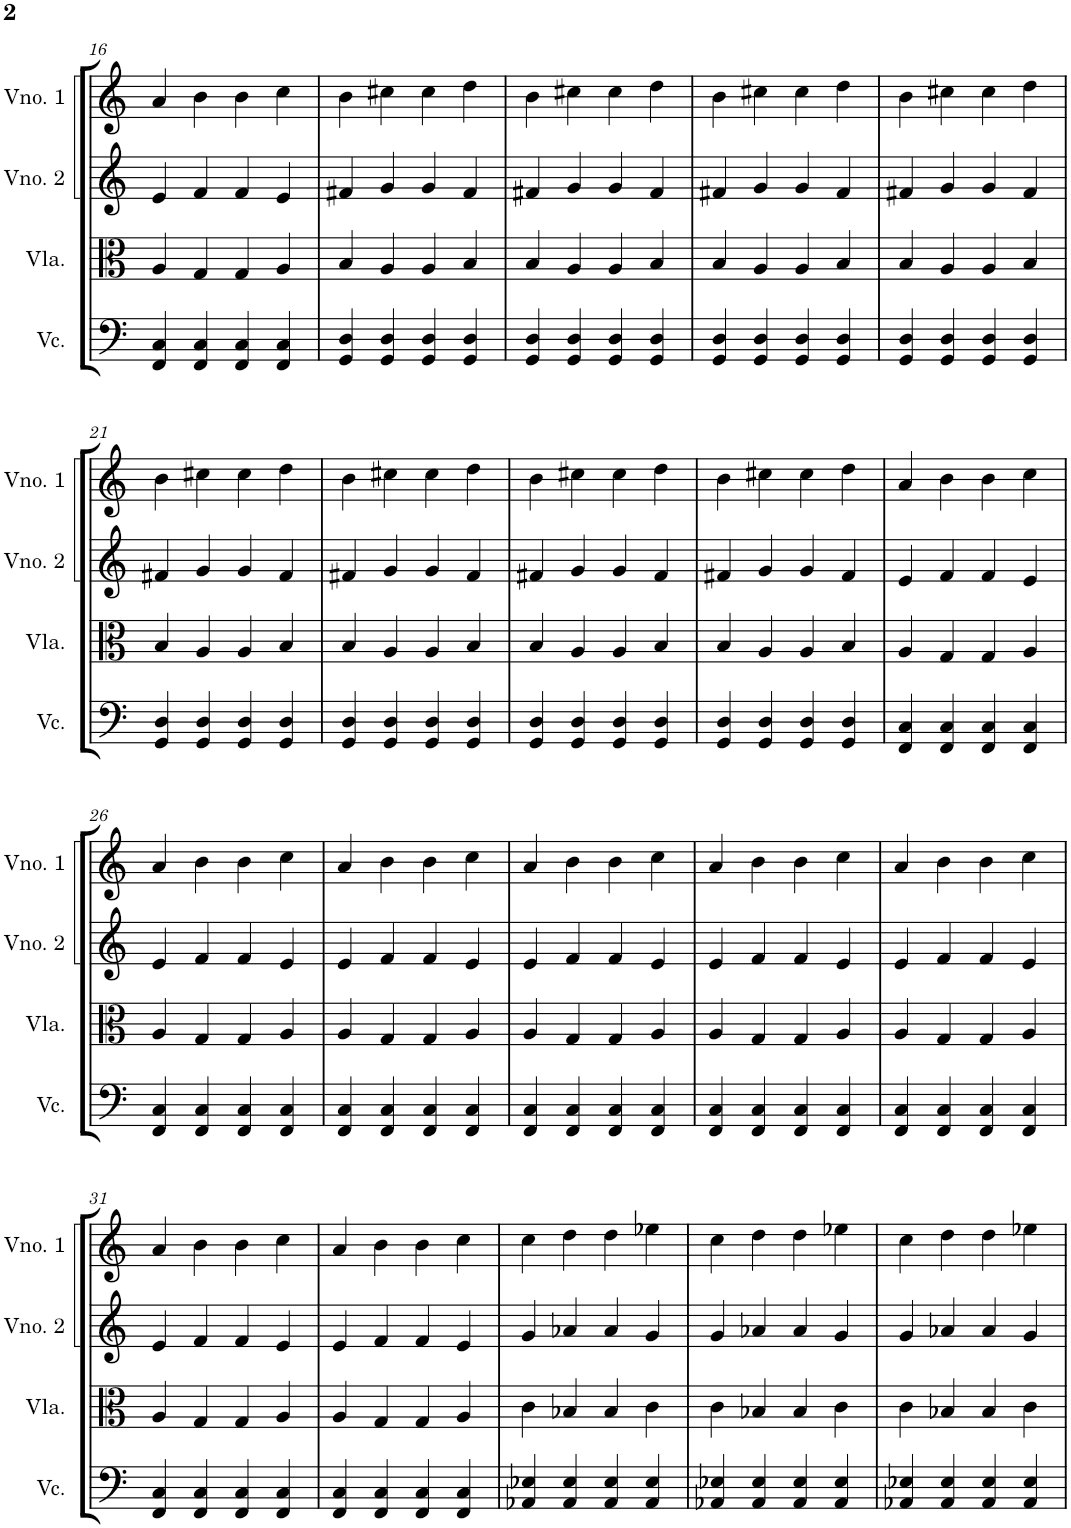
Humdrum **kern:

**kern	**kern	**kern	**kern
*part4	*part3	*part2	*part1
*staff4	*staff3	*staff2	*staff1
*I"Violoncelo	*I"Viola	*I"Violino 2	*I"Violino 1
*I'Vc.	*I'Vla.	*I'Vno. 2	*I'Vno. 1
!!LO:PB:g=z
*clefF4	*clefC3	*clefG2	*clefG2
*k[]	*k[]	*k[]	*k[]
*M4/4	*M4/4	*M4/4	*M4/4
=16	=16	=16	=16
4FF/ 4C/	4A/	4e/	4a/
4FF/ 4C/	4G/	4f/	4b\
4FF/ 4C/	4G/	4f/	4b\
4FF/ 4C/	4A/	4e/	4cc\
=17	=17	=17	=17
4GG/ 4D/	4B/	4f#X/	4b\
4GG/ 4D/	4A/	4g/	4cc#X\
4GG/ 4D/	4A/	4g/	4cc#\
4GG/ 4D/	4B/	4f#/	4dd\
=18	=18	=18	=18
4GG/ 4D/	4B/	4f#X/	4b\
4GG/ 4D/	4A/	4g/	4cc#X\
4GG/ 4D/	4A/	4g/	4cc#\
4GG/ 4D/	4B/	4f#/	4dd\
=19	=19	=19	=19
4GG/ 4D/	4B/	4f#X/	4b\
4GG/ 4D/	4A/	4g/	4cc#X\
4GG/ 4D/	4A/	4g/	4cc#\
4GG/ 4D/	4B/	4f#/	4dd\
=20	=20	=20	=20
4GG/ 4D/	4B/	4f#X/	4b\
4GG/ 4D/	4A/	4g/	4cc#X\
4GG/ 4D/	4A/	4g/	4cc#\
4GG/ 4D/	4B/	4f#/	4dd\
!!LO:LB:g=z
=21	=21	=21	=21
4GG/ 4D/	4B/	4f#X/	4b\
4GG/ 4D/	4A/	4g/	4cc#X\
4GG/ 4D/	4A/	4g/	4cc#\
4GG/ 4D/	4B/	4f#/	4dd\
=22	=22	=22	=22
4GG/ 4D/	4B/	4f#X/	4b\
4GG/ 4D/	4A/	4g/	4cc#X\
4GG/ 4D/	4A/	4g/	4cc#\
4GG/ 4D/	4B/	4f#/	4dd\
=23	=23	=23	=23
4GG/ 4D/	4B/	4f#X/	4b\
4GG/ 4D/	4A/	4g/	4cc#X\
4GG/ 4D/	4A/	4g/	4cc#\
4GG/ 4D/	4B/	4f#/	4dd\
=24	=24	=24	=24
4GG/ 4D/	4B/	4f#X/	4b\
4GG/ 4D/	4A/	4g/	4cc#X\
4GG/ 4D/	4A/	4g/	4cc#\
4GG/ 4D/	4B/	4f#/	4dd\
=25	=25	=25	=25
4FF/ 4C/	4A/	4e/	4a/
4FF/ 4C/	4G/	4f/	4b\
4FF/ 4C/	4G/	4f/	4b\
4FF/ 4C/	4A/	4e/	4cc\
!!LO:LB:g=z
=26	=26	=26	=26
4FF/ 4C/	4A/	4e/	4a/
4FF/ 4C/	4G/	4f/	4b\
4FF/ 4C/	4G/	4f/	4b\
4FF/ 4C/	4A/	4e/	4cc\
=27	=27	=27	=27
4FF/ 4C/	4A/	4e/	4a/
4FF/ 4C/	4G/	4f/	4b\
4FF/ 4C/	4G/	4f/	4b\
4FF/ 4C/	4A/	4e/	4cc\
=28	=28	=28	=28
4FF/ 4C/	4A/	4e/	4a/
4FF/ 4C/	4G/	4f/	4b\
4FF/ 4C/	4G/	4f/	4b\
4FF/ 4C/	4A/	4e/	4cc\
=29	=29	=29	=29
4FF/ 4C/	4A/	4e/	4a/
4FF/ 4C/	4G/	4f/	4b\
4FF/ 4C/	4G/	4f/	4b\
4FF/ 4C/	4A/	4e/	4cc\
=30	=30	=30	=30
4FF/ 4C/	4A/	4e/	4a/
4FF/ 4C/	4G/	4f/	4b\
4FF/ 4C/	4G/	4f/	4b\
4FF/ 4C/	4A/	4e/	4cc\
!!LO:LB:g=z
=31	=31	=31	=31
4FF/ 4C/	4A/	4e/	4a/
4FF/ 4C/	4G/	4f/	4b\
4FF/ 4C/	4G/	4f/	4b\
4FF/ 4C/	4A/	4e/	4cc\
=32	=32	=32	=32
4FF/ 4C/	4A/	4e/	4a/
4FF/ 4C/	4G/	4f/	4b\
4FF/ 4C/	4G/	4f/	4b\
4FF/ 4C/	4A/	4e/	4cc\
=33	=33	=33	=33
4AA-X/ 4E-X/	4c\	4g/	4cc\
4AA-/ 4E-/	4B-X/	4a-X/	4dd\
4AA-/ 4E-/	4B-/	4a-/	4dd\
4AA-/ 4E-/	4c\	4g/	4ee-X\
=34	=34	=34	=34
4AA-X/ 4E-X/	4c\	4g/	4cc\
4AA-/ 4E-/	4B-X/	4a-X/	4dd\
4AA-/ 4E-/	4B-/	4a-/	4dd\
4AA-/ 4E-/	4c\	4g/	4ee-X\
=35	=35	=35	=35
4AA-X/ 4E-X/	4c\	4g/	4cc\
4AA-/ 4E-/	4B-X/	4a-X/	4dd\
4AA-/ 4E-/	4B-/	4a-/	4dd\
4AA-/ 4E-/	4c\	4g/	4ee-X\
=	=	=	=
*-	*-	*-	*-
